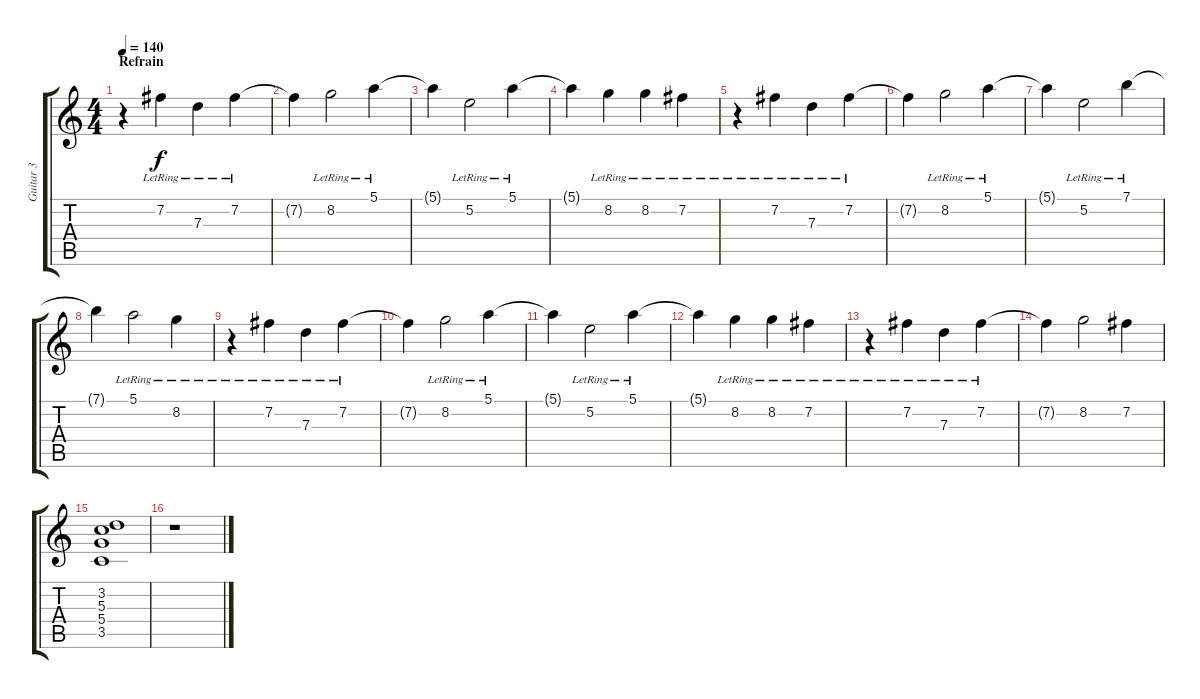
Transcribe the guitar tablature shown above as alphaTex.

\track ("Guitar 3" "Guitar 3") {instrument electricguitarclean}
\staff {score tabs}
\tuning (E4 B3 G3 D3 A2 E2) {hide}
\ts (4 4)
\section ("" "Refrain")
\tempo 140
\clef g2
\ks c
r.4{dy f} 7.2{lr}.4 7.3{lr}.4 7.2{lr}.4 |
7.2{t}.4 8.2{lr}.2 5.1{lr}.4 |
5.1{t}.4 5.2{lr}.2 5.1{lr}.4 |
5.1{t}.4 8.2{lr}.4 8.2{lr}.4 7.2{lr}.4 |
r.4 7.2{lr}.4 7.3{lr}.4 7.2{lr}.4 |
7.2{t}.4 8.2{lr}.2 5.1{lr}.4 |
5.1{t}.4 5.2{lr}.2 7.1{lr}.4 |
7.1{t}.4 5.1{lr}.2 8.2{lr}.4 |
r.4 7.2{lr}.4 7.3{lr}.4 7.2{lr}.4 |
7.2{t}.4 8.2{lr}.2 5.1{lr}.4 |
5.1{t}.4 5.2{lr}.2 5.1{lr}.4 |
5.1{t}.4 8.2{lr}.4 8.2{lr}.4 7.2{lr}.4 |
r.4 7.2{lr}.4 7.3{lr}.4 7.2{lr}.4 |
7.2{t}.4 8.2.2 7.2.4 |
(3.2 5.3 5.4 3.5).1 |
r.1
